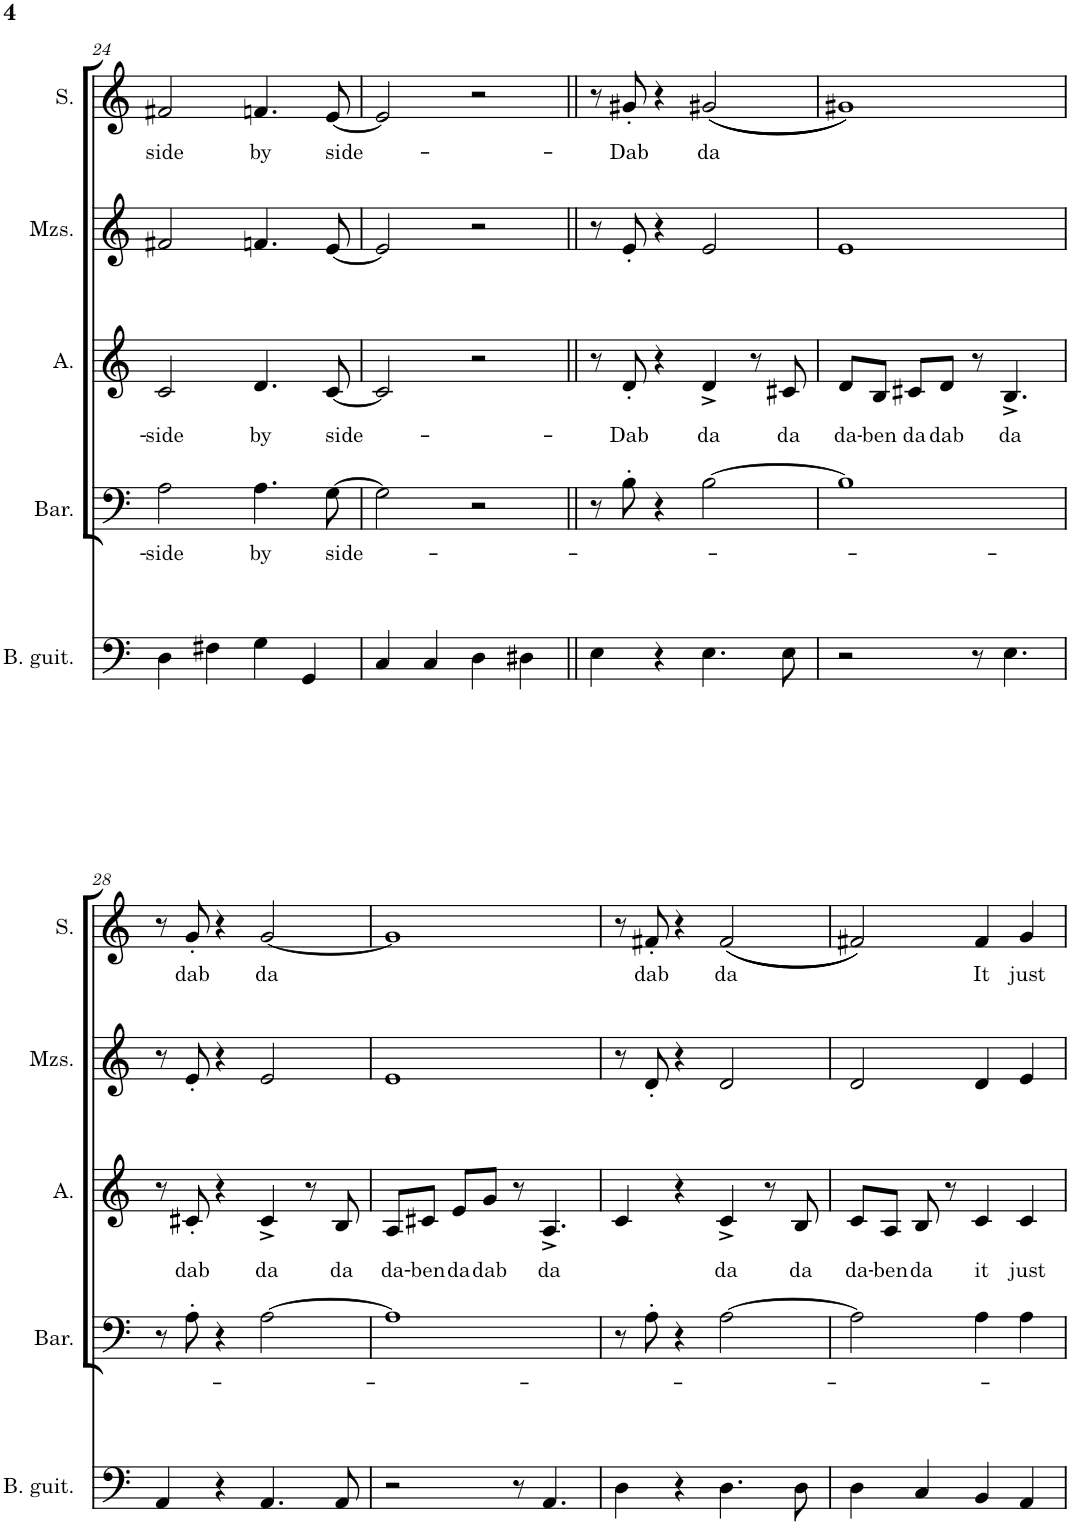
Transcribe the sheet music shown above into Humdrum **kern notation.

**kern	**kern	**text	**kern	**text	**kern	**kern	**text
*part5	*part4	*part4	*part3	*part3	*part2	*part1	*part1
*staff5	*staff4	*staff4	*staff3	*staff3	*staff2	*staff1	*staff1
*I"Basguitar	*I"Baryton	*	*I"Alto	*	*I"Mezzosopran	*I"Soprano	*
*I'B. guit.	*I'Bar.	*	*I'A.	*	*I'Mzs.	*I'S.	*
!!LO:PB:g=z
*clefF4	*clefF4	*	*clefG2	*	*clefG2	*clefG2	*
*Trd7c12	*	*	*	*	*	*	*
*k[]	*k[]	*	*k[]	*	*k[]	*k[]	*
*M2/2	*M2/2	*	*M2/2	*	*M2/2	*M2/2	*
*met(c|)	*met(c|)	*	*met(c|)	*	*met(c|)	*met(c|)	*
=24	=24	=24	=24	=24	=24	=24	=24
!	!	!LO:LY:b	!	!LO:LY:b	!	!	!LO:LY:b
4D\	2A\	-side	2c/	-side	2f#X/	2f#X/	side
4F#X\	.	.	.	.	.	.	.
!	!	!LO:LY:b	!	!LO:LY:b	!	!	!LO:LY:b
4G\	4.A\	by	4.d/	by	4.fn/	4.fn/	by
4GG/	.	.	.	.	.	.	.
!	!	!LO:LY:b	!	!LO:LY:b	!	!	!LO:LY:b
.	[8G\	side-	[8c/	side-	[8e/	[8e/	side-
=25	=25	=25	=25	=25	=25	=25	=25
4C/	2G\]	.	2c/]	.	2e/]	2e/]	.
4C/	.	.	.	.	.	.	.
4D\	2r	.	2r	.	2r	2r	.
4D#X\	.	.	.	.	.	.	.
=26||	=26||	=26||	=26||	=26||	=26||	=26||	=26||
4E\	8r	.	8r	.	8r	8r	.
!	!	!	!	!LO:LY:b	!	!	!LO:LY:b
.	8B'\	.	8d'/	Dab	8e'/	8g#X'/	Dab
4r	4r	.	4r	.	4r	4r	.
!	!	!	!	!LO:LY:b	!	!	!LO:LY:b
4.E\	[2B\	.	4d^/	da	2e/	((2g#X/	da
.	.	.	8r	.	.	.	.
!	!	!	!	!LO:LY:b	!	!	!
8E\	.	.	8c#X/	da	.	.	.
=27	=27	=27	=27	=27	=27	=27	=27
!	!	!	!	!LO:LY:b	!	!	!
2r	1B]	.	8d/L	da-	1e	1g#X))	.
!	!	!	!	!LO:LY:b	!	!	!
.	.	.	8B/J	-ben	.	.	.
!	!	!	!	!LO:LY:b	!	!	!
.	.	.	8c#X/L	da	.	.	.
!	!	!	!	!LO:LY:b	!	!	!
.	.	.	8d/J	dab	.	.	.
8r	.	.	8r	.	.	.	.
!	!	!	!	!LO:LY:b	!	!	!
4.E\	.	.	4.B^/	da	.	.	.
!!LO:LB:g=z
=28	=28	=28	=28	=28	=28	=28	=28
4AA/	8r	.	8r	.	8r	8r	.
!	!	!	!	!LO:LY:b	!	!	!LO:LY:b
.	8A'\	.	8c#X'/	dab	8e'/	8g'/	dab
4r	4r	.	4r	.	4r	4r	.
!	!	!	!	!LO:LY:b	!	!	!LO:LY:b
4.AA/	[2A\	.	4c#^/	da	2e/	[2g/	da
.	.	.	8r	.	.	.	.
!	!	!	!	!LO:LY:b	!	!	!
8AA/	.	.	8B/	da	.	.	.
=29	=29	=29	=29	=29	=29	=29	=29
!	!	!	!	!LO:LY:b	!	!	!
2r	1A]	.	8A/L	da-	1e	1g]	.
!	!	!	!	!LO:LY:b	!	!	!
.	.	.	8c#X/J	-ben	.	.	.
!	!	!	!	!LO:LY:b	!	!	!
.	.	.	8e/L	da	.	.	.
!	!	!	!	!LO:LY:b	!	!	!
.	.	.	8g/J	dab	.	.	.
8r	.	.	8r	.	.	.	.
!	!	!	!	!LO:LY:b	!	!	!
4.AA/	.	.	4.A^/	da	.	.	.
=30	=30	=30	=30	=30	=30	=30	=30
4D\	8r	.	4c/	.	8r	8r	.
!	!	!	!	!	!	!	!LO:LY:b
.	8A'\	.	.	.	8d'/	8f#X'/	dab
4r	4r	.	4r	.	4r	4r	.
!	!	!	!	!LO:LY:b	!	!	!LO:LY:b
4.D\	[2A\	.	4c^/	da	2d/	((2f#/	da
.	.	.	8r	.	.	.	.
!	!	!	!	!LO:LY:b	!	!	!
8D\	.	.	8B/	da	.	.	.
=31	=31	=31	=31	=31	=31	=31	=31
!	!	!	!	!LO:LY:b	!	!	!
4D\	2A\]	.	8c/L	da-	2d/	2f#X/))	.
!	!	!	!	!LO:LY:b	!	!	!
.	.	.	8A/J	-ben	.	.	.
!	!	!	!	!LO:LY:b	!	!	!
4C/	.	.	8B/	da	.	.	.
.	.	.	8r	.	.	.	.
!	!	!	!	!LO:LY:b	!	!	!LO:LY:b
4BB/	4A\	.	4c/	it	4d/	4f#/	It
!	!	!	!	!LO:LY:b	!	!	!LO:LY:b
4AA/	4A\	.	4c/	just	4e/	4g/	just
=	=	=	=	=	=	=	=
*-	*-	*-	*-	*-	*-	*-	*-
